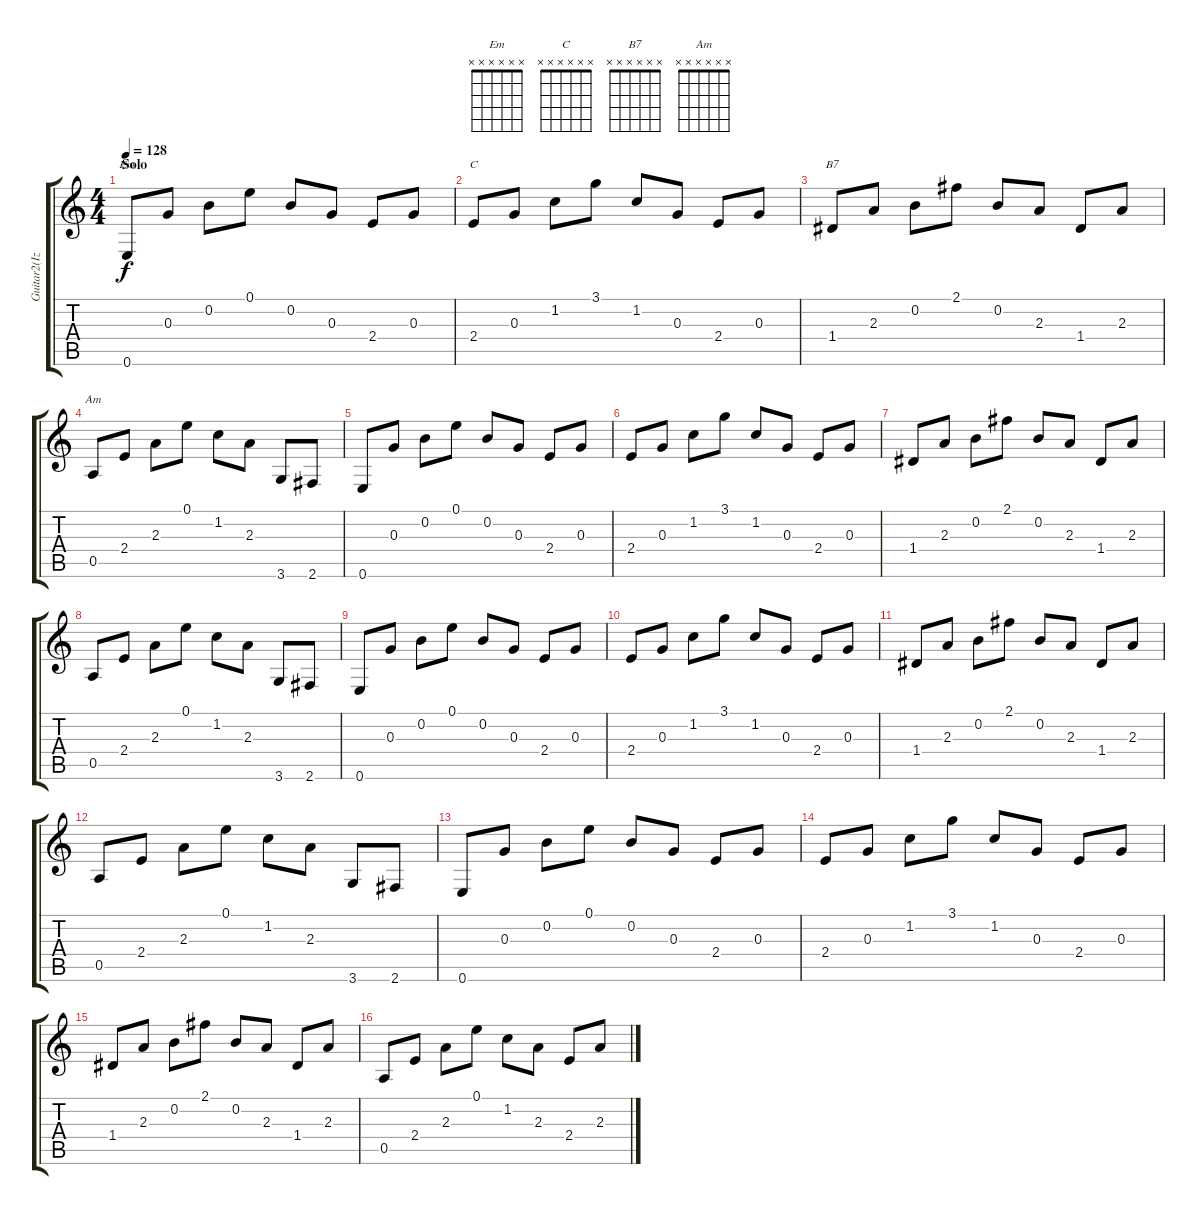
\track ("Guitar2(Izzy)" "Guitar2(Iz") {instrument electricguitarclean}
\staff {score tabs}
\tuning (E4 B3 G3 D3 A2 E2) {hide}
\chord ("Em" x x x x x x)
\chord ("C" x x x x x x)
\chord ("B7" x x x x x x)
\chord ("Am" x x x x x x)
\ts (4 4)
\section ("" "Solo")
\tempo 128
\clef g2
\ks c
0.6.8{ch "Em" dy f} 0.3.8 0.2.8 0.1.8 0.2.8 0.3.8 2.4.8 0.3.8 |
2.4.8{ch "C"} 0.3.8 1.2.8 3.1.8 1.2.8 0.3.8 2.4.8 0.3.8 |
1.4.8{ch "B7"} 2.3.8 0.2.8 2.1.8 0.2.8 2.3.8 1.4.8 2.3.8 |
0.5.8{ch "Am"} 2.4.8 2.3.8 0.1.8 1.2.8 2.3.8 3.6.8 2.6.8 |
0.6.8 0.3.8 0.2.8 0.1.8 0.2.8 0.3.8 2.4.8 0.3.8 |
2.4.8 0.3.8 1.2.8 3.1.8 1.2.8 0.3.8 2.4.8 0.3.8 |
1.4.8 2.3.8 0.2.8 2.1.8 0.2.8 2.3.8 1.4.8 2.3.8 |
0.5.8 2.4.8 2.3.8 0.1.8 1.2.8 2.3.8 3.6.8 2.6.8 |
0.6.8 0.3.8 0.2.8 0.1.8 0.2.8 0.3.8 2.4.8 0.3.8 |
2.4.8 0.3.8 1.2.8 3.1.8 1.2.8 0.3.8 2.4.8 0.3.8 |
1.4.8 2.3.8 0.2.8 2.1.8 0.2.8 2.3.8 1.4.8 2.3.8 |
0.5.8 2.4.8 2.3.8 0.1.8 1.2.8 2.3.8 3.6.8 2.6.8 |
0.6.8 0.3.8 0.2.8 0.1.8 0.2.8 0.3.8 2.4.8 0.3.8 |
2.4.8 0.3.8 1.2.8 3.1.8 1.2.8 0.3.8 2.4.8 0.3.8 |
1.4.8 2.3.8 0.2.8 2.1.8 0.2.8 2.3.8 1.4.8 2.3.8 |
0.5.8 2.4.8 2.3.8 0.1.8 1.2.8 2.3.8 2.4.8 2.3.8
